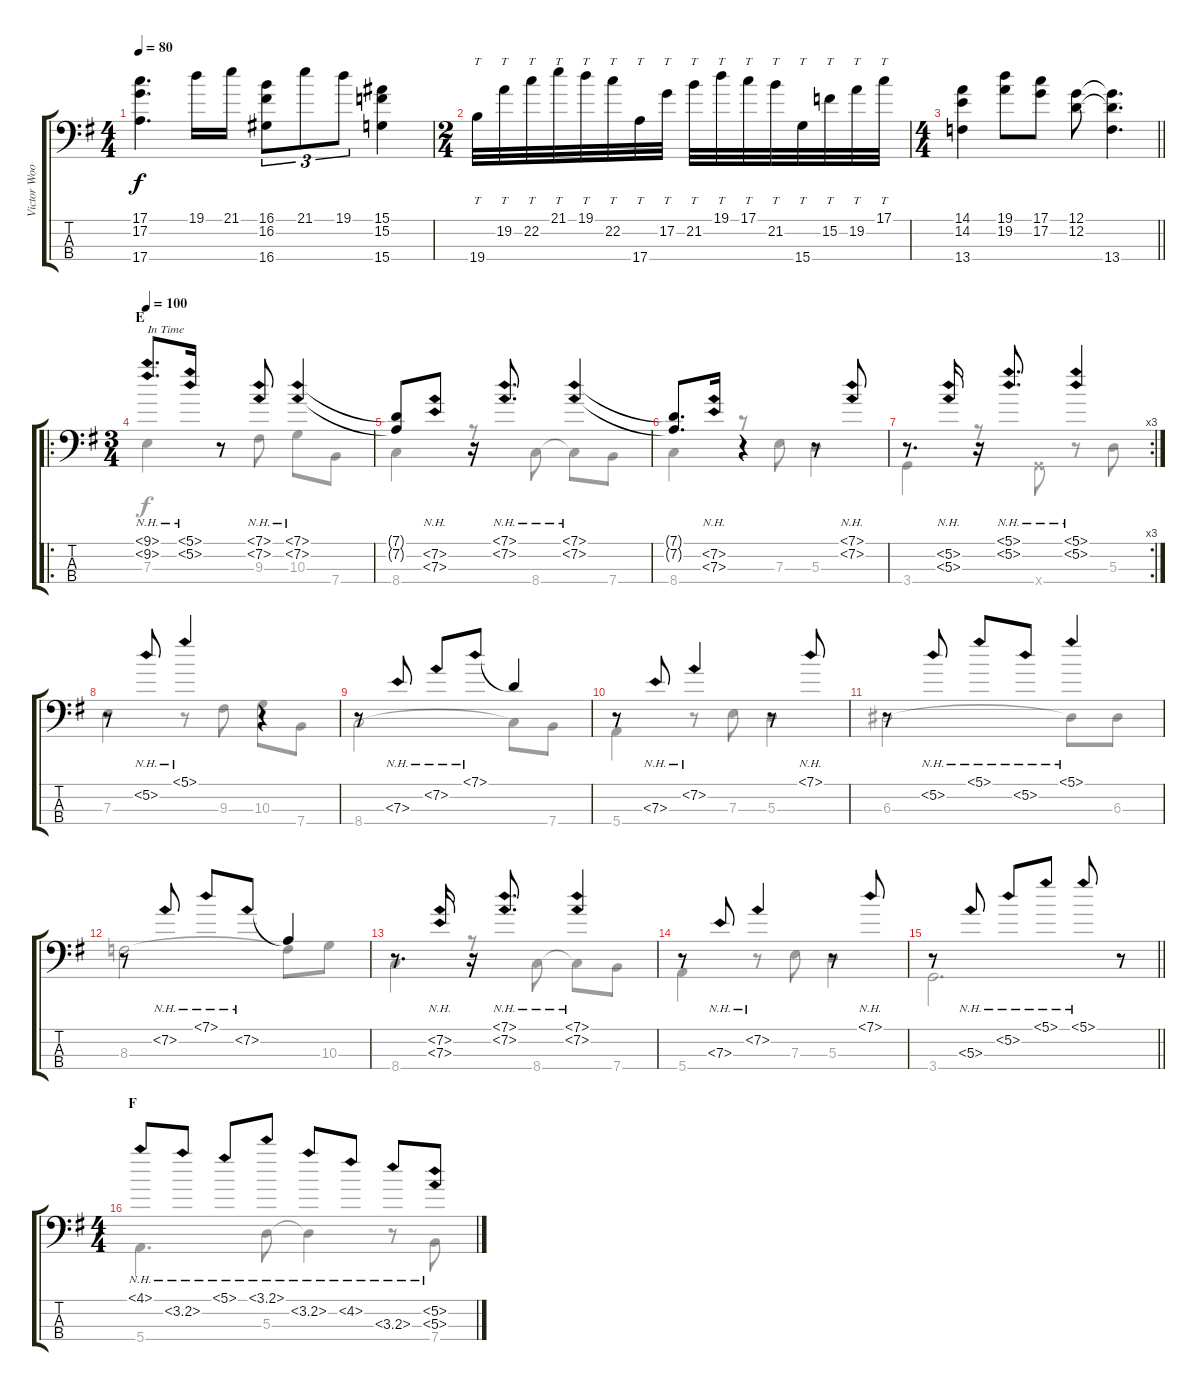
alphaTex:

\track ("Victor Wooten" "Victor Woo") {instrument electricbassfinger}
\staff {score tabs}
\tuning (G2 D2 A1 E1) {hide}
\voice
\ts (4 4)
\tempo 80
\clef f4
\ks g
(17.1 17.2 17.4).4{d dy f} 19.1.16 21.1.16 (16.1 16.2 16.4).8{tu (3 2)} 21.1.8{tu (3 2)} 19.1.8{tu (3 2)} (15.1 15.2 15.4).4 |
\ts (2 4)
19.4.32{tt} 19.2.32{tt} 22.2.32{tt} 21.1.32{tt} 19.1.32{tt} 22.2.32{tt} 17.4.32{tt} 17.2.32{tt} 21.2.32{tt} 19.1.32{tt} 17.1.32{tt} 21.2.32{tt} 15.4.32{tt} 15.2.32{tt} 19.2.32{tt} 17.1.32{tt} |
\ts (4 4)
\barLineRight lightlight
(14.1 14.2 13.4).4 (19.1 19.2).8 (17.1 17.2).8 (12.1 12.2).8 (12.1{t} 12.2{t} 13.4).4{d} |
\ro
\ts (3 4)
\section ("" "E")
\tempo 100
(9.1{nh} 9.2{nh}).8{d txt "In Time"} (5.1{nh} 5.2{nh}).16 r.8 (7.1{nh} 7.2{nh}).8 (7.1{nh} 7.2{nh}).4 |
(7.1{t} 7.2{t}).8 (7.2{nh} 7.3{nh}).8 r.16 (7.1{nh} 7.2{nh}).8{d} (7.1{nh} 7.2{nh}).4 |
(7.1{t} 7.2{t}).8{d} (7.2{nh} 7.3{nh}).16 r.4 r.8 (7.1{nh} 7.2{nh}).8 |
\rc 3
r.8{d} (5.2{nh} 5.3{nh}).16 r.16 (5.1{nh} 5.2{nh}).8{d} (5.1{nh} 5.2{nh}).4 |
r.8 5.2{nh}.8 5.1{nh}.4 r.4 |
r.8 7.3{nh}.8 7.2{nh}.8 7.1{nh}.8 7.1{t}.4 |
r.8 7.3{nh}.8 7.2{nh}.4 r.8 7.1{nh}.8 |
r.8 5.2{nh}.8 5.1{nh}.8 5.2{nh}.8 5.1{nh}.4 |
r.8 7.2{nh}.8 7.1{nh}.8 7.2{nh}.8 7.2{t}.4 |
r.8{d} (7.2{nh} 7.3{nh}).16 r.16 (7.1{nh} 7.2{nh}).8{d} (7.1{nh} 7.2{nh}).4 |
r.8 7.3{nh}.8 7.2{nh}.4 r.8 7.1{nh}.8 |
\barLineRight lightlight
r.8 5.3{nh}.8 5.2{nh}.8 5.1{nh}.8 5.1{nh}.8 r.8 |
\ts (4 4)
\section ("" "F")
4.1{nh}.8 3.2{nh}.8 5.1{nh}.8 3.1{nh}.8 3.2{nh}.8 4.2{nh}.8 3.3{nh}.8 (5.2{nh} 5.3{nh}).8
\voice
\clef f4
\ottava regular
\simile none
\ks g
|
|
\barLineRight lightlight
|
7.3.4 r.8 9.3.8 10.3.8 7.4.8 |
8.4.4 r.8 8.4.8 8.4{t}.8 7.4.8 |
8.4.4 r.8 7.3.8 5.3.4 |
3.4.4 r.8 3.4{x}.8 r.8 5.3.8 |
7.3.4 r.8 9.3.8 10.3.8 7.4.8 |
8.4.2 8.4{t}.8 7.4.8 |
5.4.4 r.8 7.3.8 5.3.4 |
6.3.2 6.3{t}.8 6.3.8 |
8.3.2 8.3{t}.8 10.3.8 |
8.4.4 r.8 8.4.8 8.4{t}.8 7.4.8 |
5.4.4 r.8 7.3.8 5.3.4 |
\barLineRight lightlight
3.4.2{d} |
5.4.4{d} 5.3.8 5.3{t}.4 r.8 7.4.8
